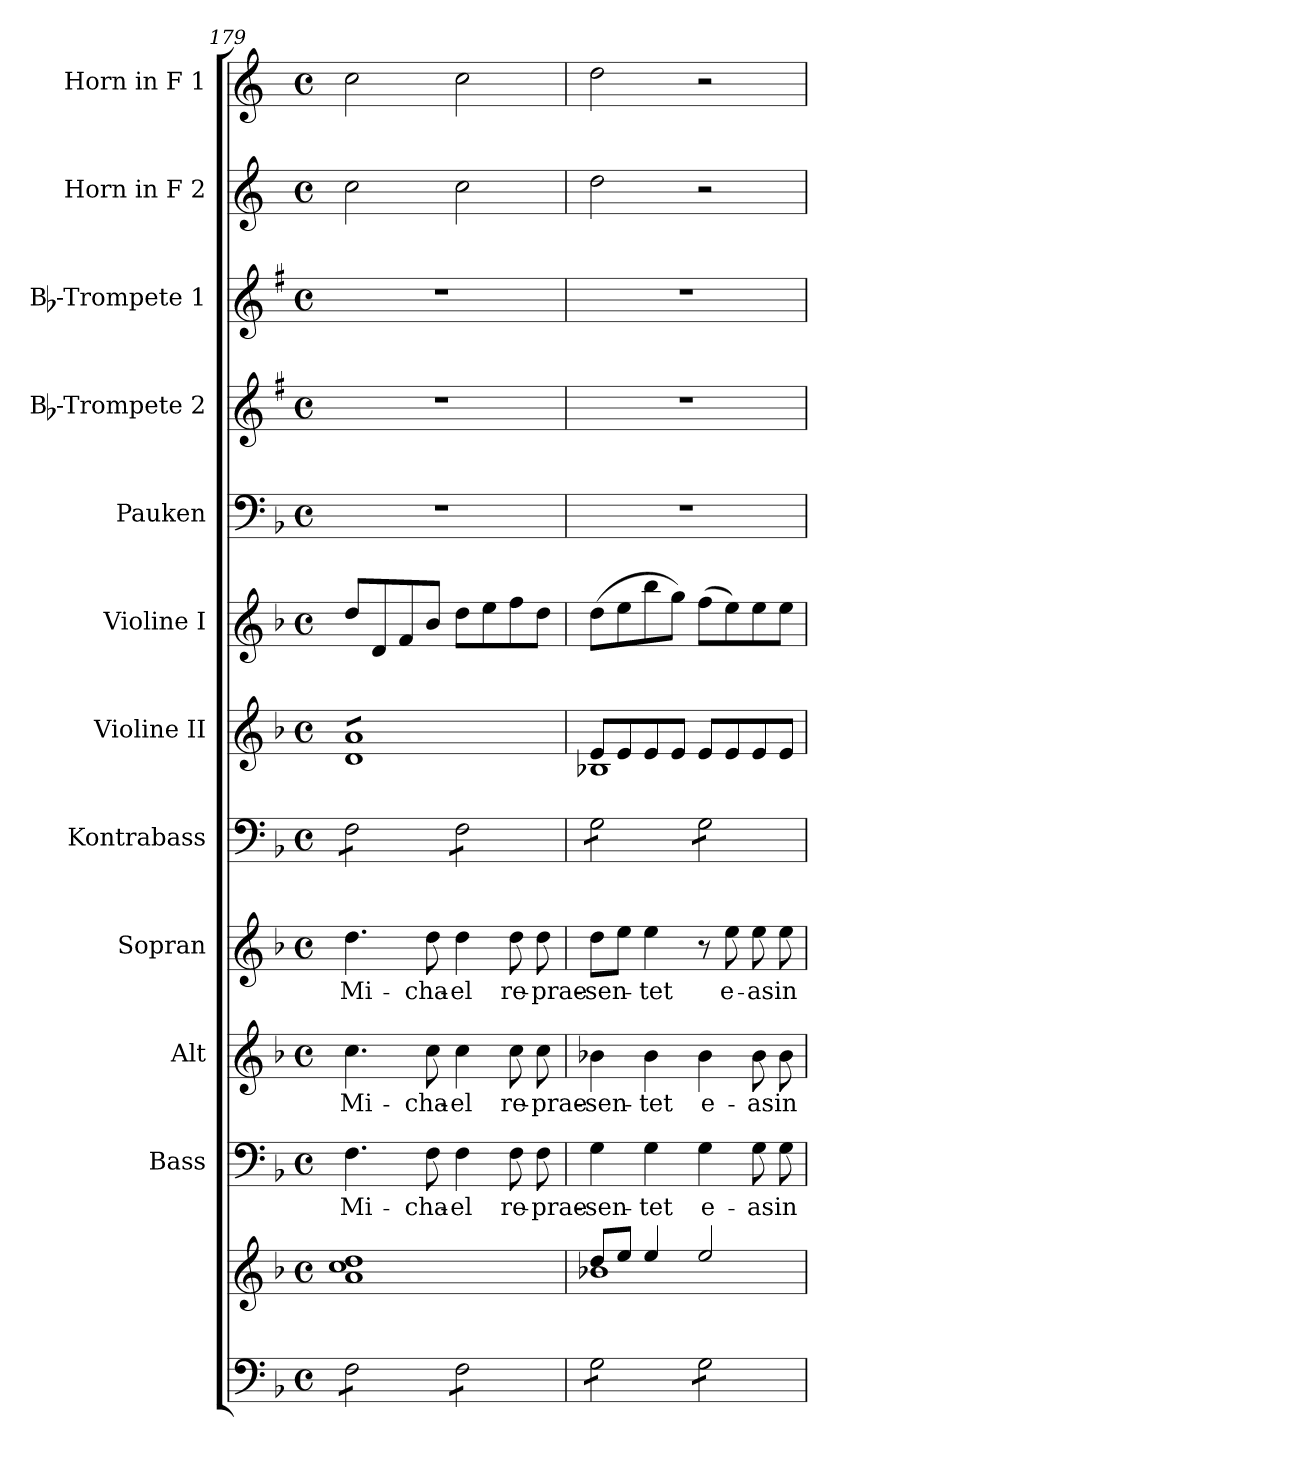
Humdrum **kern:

**kern	**kern	**kern	**text	**kern	**text	**kern	**text	**kern	**kern	**kern	**kern	**kern	**kern	**kern	**kern
*part12	*part12	*part11	*part11	*part10	*part10	*part9	*part9	*part8	*part7	*part6	*part5	*part4	*part3	*part2	*part1
*staff13	*staff12	*staff11	*staff11	*staff10	*staff10	*staff9	*staff9	*staff8	*staff7	*staff6	*staff5	*staff4	*staff3	*staff2	*staff1
*	*	*I"Bass	*	*I"Alt	*	*I"Sopran	*	*I"Kontrabass	*I"Violine II	*I"Violine I	*I"Pauken	*I"Bb-Trompete 2	*I"Bb-Trompete 1	*I"Horn in F 2	*I"Horn in F 1
*	*	*I'B.	*	*I'A.	*	*I'S.	*	*I'Kb.	*I'Vl. II	*I'Vl. I	*I'Pk.	*I'Bb Trp. 2	*I'Bb Trp. 1	*	*
*clefF4	*clefG2	*clefF4	*	*clefG2	*	*clefG2	*	*clefF4	*clefG2	*clefG2	*clefF4	*clefG2	*clefG2	*clefG2	*clefG2
*	*	*	*	*	*	*	*	*ITrd7c12	*	*	*	*ITrd1c2	*ITrd1c2	*ITrd4c7	*ITrd4c7
*k[b-]	*k[b-]	*k[b-]	*	*k[b-]	*	*k[b-]	*	*k[b-]	*k[b-]	*k[b-]	*k[b-]	*k[b-]	*k[b-]	*k[b-]	*k[b-]
*F:	*F:	*F:	*	*F:	*	*F:	*	*F:	*F:	*F:	*F:	*F:	*F:	*F:	*F:
*M4/4	*M4/4	*M4/4	*	*M4/4	*	*M4/4	*	*M4/4	*M4/4	*M4/4	*M4/4	*M4/4	*M4/4	*M4/4	*M4/4
*met(c)	*met(c)	*met(c)	*	*met(c)	*	*met(c)	*	*met(c)	*met(c)	*met(c)	*met(c)	*met(c)	*met(c)	*met(c)	*met(c)
=179	=179	=179	=179	=179	=179	=179	=179	=179	=179	=179	=179	=179	=179	=179	=179
!	!	!	!LO:LY:b	!	!LO:LY:b	!	!LO:LY:b	!	!	!	!	!	!	!	!
*tremolo	*	*	*	*	*	*	*	*	*	*	*	*	*	*	*
*	*	*	*	*	*	*	*	*tremolo	*	*	*	*	*	*	*
*	*	*	*	*	*	*	*	*	*tremolo	*	*	*	*	*	*
8F\L	1a 1cc 1dd	4.F\	Mi-	4.cc\	-Mi-	4.dd\	Mi-	8FF\L	8d 8aL	8dd/L	1r	1r	1r	2f\	2f\
8F\	.	.	.	.	.	.	.	8FF\	8d 8a	8d/	.	.	.	.	.
8F\	.	.	.	.	.	.	.	8FF\	8d 8a	8f/	.	.	.	.	.
!	!	!	!LO:LY:b	!	!LO:LY:b	!	!LO:LY:b	!	!	!	!	!	!	!	!
8F\J	.	8F\	-cha-	8cc\	-cha-	8dd\	-cha-	8FF\J	8d 8a	8b-/J	.	.	.	.	.
!	!	!	!LO:LY:b	!	!LO:LY:b	!	!LO:LY:b	!	!	!	!	!	!	!	!
8F\L	.	4F\	-el	4cc\	-el	4dd\	-el	8FF\L	8d 8a	8dd\L	.	.	.	2f\	2f\
8F\	.	.	.	.	.	.	.	8FF\	8d 8a	8ee\	.	.	.	.	.
!	!	!	!LO:LY:b	!	!LO:LY:b	!	!LO:LY:b	!	!	!	!	!	!	!	!
8F\	.	8F\	re-	8cc\	re-	8dd\	re-	8FF\	8d 8a	8ff\	.	.	.	.	.
!	!	!	!LO:LY:b	!	!LO:LY:b	!	!LO:LY:b	!	!	!	!	!	!	!	!
8F\J	.	8F\	-prae-	8cc\	-prae-	8dd\	-prae-	8FF\J	8d 8aJ	8dd\J	.	.	.	.	.
*	*	*	*	*	*	*	*	*	*Xtremolo	*	*	*	*	*	*
=180	=180	=180	=180	=180	=180	=180	=180	=180	=180	=180	=180	=180	=180	=180	=180
*	*^	*	*	*	*	*	*	*	*	*	*	*	*	*	*
!	!	!	!	!LO:LY:b	!	!LO:LY:b	!	!LO:LY:b	!	!	!	!	!	!	!	!
*	*	*	*	*	*	*	*	*	*	*^	*	*	*	*	*	*
8G\L	8dd/L	1b-X	4G\	-sen-	4b-X\	-sen-	8dd\L	-sen-	8GG\L	8e/L	1B-X	(>8dd\L	1r	1r	1r	2g\	2g\
8G\	8ee/J	.	.	.	.	.	8ee\J	.	8GG\	8e/	.	8ee\	.	.	.	.	.
!	!	!	!	!LO:LY:b	!	!LO:LY:b	!	!LO:LY:b	!	!	!	!	!	!	!	!	!
8G\	4ee/	.	4G\	-tet	4b-\	-tet	4ee\	-tet	8GG\	8e/	.	8bb-\	.	.	.	.	.
8G\J	.	.	.	.	.	.	.	.	8GG\J	8e/J	.	8gg\J)	.	.	.	.	.
!	!	!	!	!LO:LY:b	!	!LO:LY:b	!	!	!	!	!	!	!	!	!	!	!
8G\L	2ee/	.	4G\	e-	4b-\	e-	8r	.	8GG\L	8e/L	.	(>8ff\L	.	.	.	2r	2r
!	!	!	!	!	!	!	!	!LO:LY:b	!	!	!	!	!	!	!	!	!
8G\	.	.	.	.	.	.	8ee\	e-	8GG\	8e/	.	8ee\)	.	.	.	.	.
!	!	!	!	!LO:LY:b	!	!LO:LY:b	!	!LO:LY:b	!	!	!	!	!	!	!	!	!
8G\	.	.	8G\	-as	8b-\	-as	8ee\	-as	8GG\	8e/	.	8ee\	.	.	.	.	.
!	!	!	!	!LO:LY:b	!	!LO:LY:b	!	!LO:LY:b	!	!	!	!	!	!	!	!	!
8G\J	.	.	8G\	in	8b-\	in	8ee\	in	8GG\J	8e/J	.	8ee\J	.	.	.	.	.
*	*	*	*	*	*	*	*	*	*Xtremolo	*	*	*	*	*	*	*	*
*Xtremolo	*	*	*	*	*	*	*	*	*	*	*	*	*	*	*	*	*
*	*v	*v	*	*	*	*	*	*	*	*v	*v	*	*	*	*	*	*
=	=	=	=	=	=	=	=	=	=	=	=	=	=	=	=
*-	*-	*-	*-	*-	*-	*-	*-	*-	*-	*-	*-	*-	*-	*-	*-
